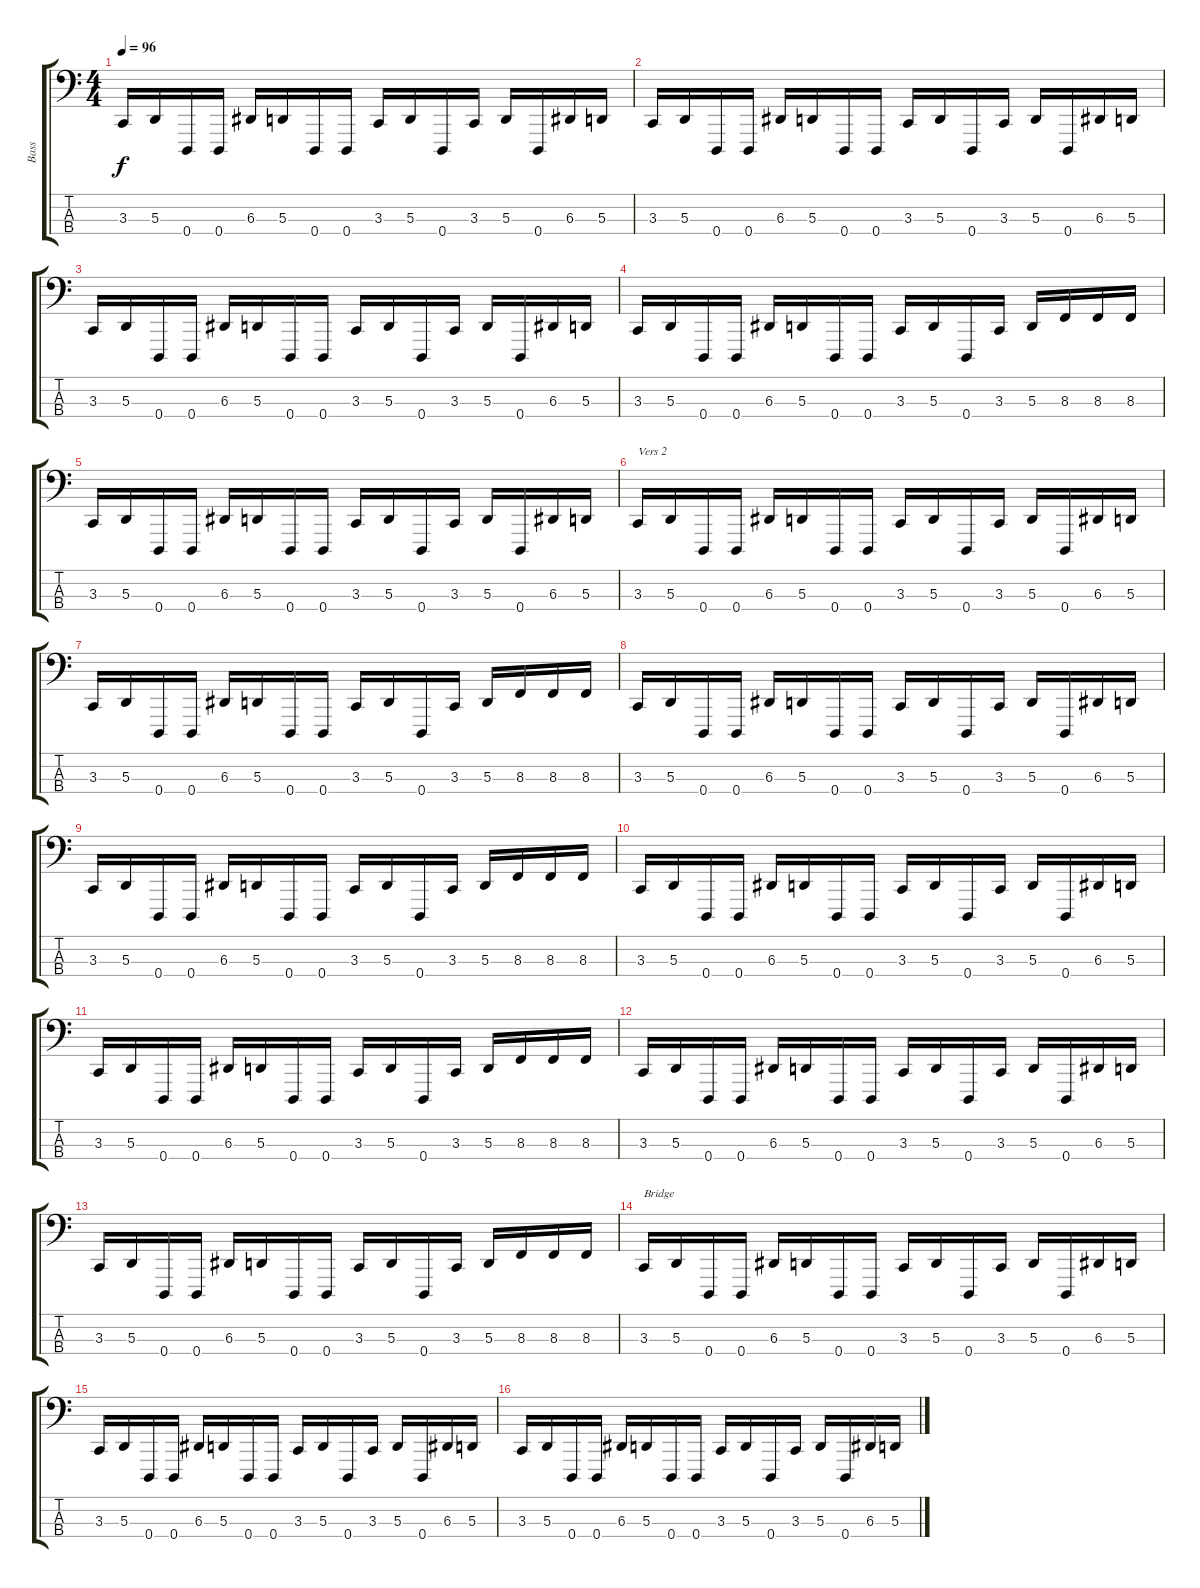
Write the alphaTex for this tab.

\track ("Bass" "Bass") {instrument lead8bassandlead}
\staff {score tabs}
\tuning (G2 D2 A1 D1) {hide}
\ts (4 4)
\tempo 96
\clef f4
\ks c
3.3.16{dy f} 5.3.16 0.4.16 0.4.16 6.3.16 5.3.16 0.4.16 0.4.16 3.3.16 5.3.16 0.4.16 3.3.16 5.3.16 0.4.16 6.3.16 5.3.16 |
3.3.16 5.3.16 0.4.16 0.4.16 6.3.16 5.3.16 0.4.16 0.4.16 3.3.16 5.3.16 0.4.16 3.3.16 5.3.16 0.4.16 6.3.16 5.3.16 |
3.3.16 5.3.16 0.4.16 0.4.16 6.3.16 5.3.16 0.4.16 0.4.16 3.3.16 5.3.16 0.4.16 3.3.16 5.3.16 0.4.16 6.3.16 5.3.16 |
3.3.16 5.3.16 0.4.16 0.4.16 6.3.16 5.3.16 0.4.16 0.4.16 3.3.16 5.3.16 0.4.16 3.3.16 5.3.16 8.3.16 8.3.16 8.3.16 |
3.3.16 5.3.16 0.4.16 0.4.16 6.3.16 5.3.16 0.4.16 0.4.16 3.3.16 5.3.16 0.4.16 3.3.16 5.3.16 0.4.16 6.3.16 5.3.16 |
3.3.16{txt "Vers 2"} 5.3.16 0.4.16 0.4.16 6.3.16 5.3.16 0.4.16 0.4.16 3.3.16 5.3.16 0.4.16 3.3.16 5.3.16 0.4.16 6.3.16 5.3.16 |
3.3.16 5.3.16 0.4.16 0.4.16 6.3.16 5.3.16 0.4.16 0.4.16 3.3.16 5.3.16 0.4.16 3.3.16 5.3.16 8.3.16 8.3.16 8.3.16 |
3.3.16 5.3.16 0.4.16 0.4.16 6.3.16 5.3.16 0.4.16 0.4.16 3.3.16 5.3.16 0.4.16 3.3.16 5.3.16 0.4.16 6.3.16 5.3.16 |
3.3.16 5.3.16 0.4.16 0.4.16 6.3.16 5.3.16 0.4.16 0.4.16 3.3.16 5.3.16 0.4.16 3.3.16 5.3.16 8.3.16 8.3.16 8.3.16 |
3.3.16 5.3.16 0.4.16 0.4.16 6.3.16 5.3.16 0.4.16 0.4.16 3.3.16 5.3.16 0.4.16 3.3.16 5.3.16 0.4.16 6.3.16 5.3.16 |
3.3.16 5.3.16 0.4.16 0.4.16 6.3.16 5.3.16 0.4.16 0.4.16 3.3.16 5.3.16 0.4.16 3.3.16 5.3.16 8.3.16 8.3.16 8.3.16 |
3.3.16 5.3.16 0.4.16 0.4.16 6.3.16 5.3.16 0.4.16 0.4.16 3.3.16 5.3.16 0.4.16 3.3.16 5.3.16 0.4.16 6.3.16 5.3.16 |
3.3.16 5.3.16 0.4.16 0.4.16 6.3.16 5.3.16 0.4.16 0.4.16 3.3.16 5.3.16 0.4.16 3.3.16 5.3.16 8.3.16 8.3.16 8.3.16 |
3.3.16{txt "Bridge"} 5.3.16 0.4.16 0.4.16 6.3.16 5.3.16 0.4.16 0.4.16 3.3.16 5.3.16 0.4.16 3.3.16 5.3.16 0.4.16 6.3.16 5.3.16 |
3.3.16 5.3.16 0.4.16 0.4.16 6.3.16 5.3.16 0.4.16 0.4.16 3.3.16 5.3.16 0.4.16 3.3.16 5.3.16 0.4.16 6.3.16 5.3.16 |
3.3.16 5.3.16 0.4.16 0.4.16 6.3.16 5.3.16 0.4.16 0.4.16 3.3.16 5.3.16 0.4.16 3.3.16 5.3.16 0.4.16 6.3.16 5.3.16
